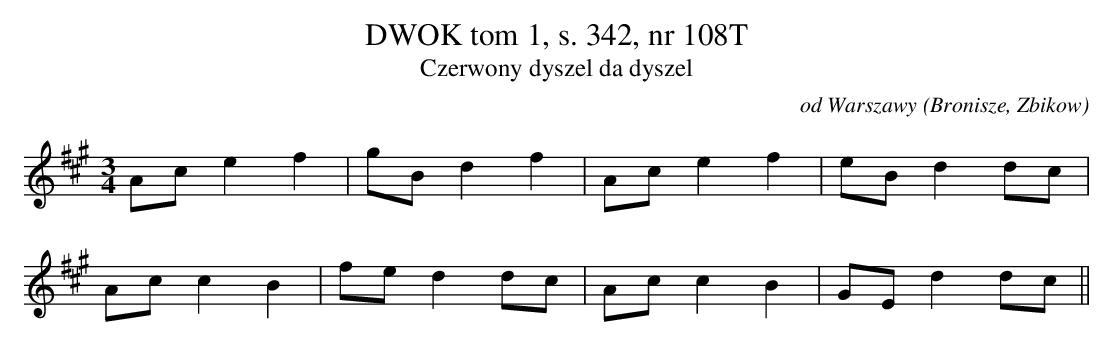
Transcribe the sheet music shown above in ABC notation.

X:1
T: DWOK tom 1, s. 342, nr 108T
T: Czerwony dyszel da dyszel
O: od Warszawy (Bronisze, Zbikow)
M: 3/4
L: 1/8
K: A
Ace2f2 | gBd2f2 | Ace2f2 | eBd2dc |
Acc2B2 | fed2dc | Acc2B2 | GEd2dc||
